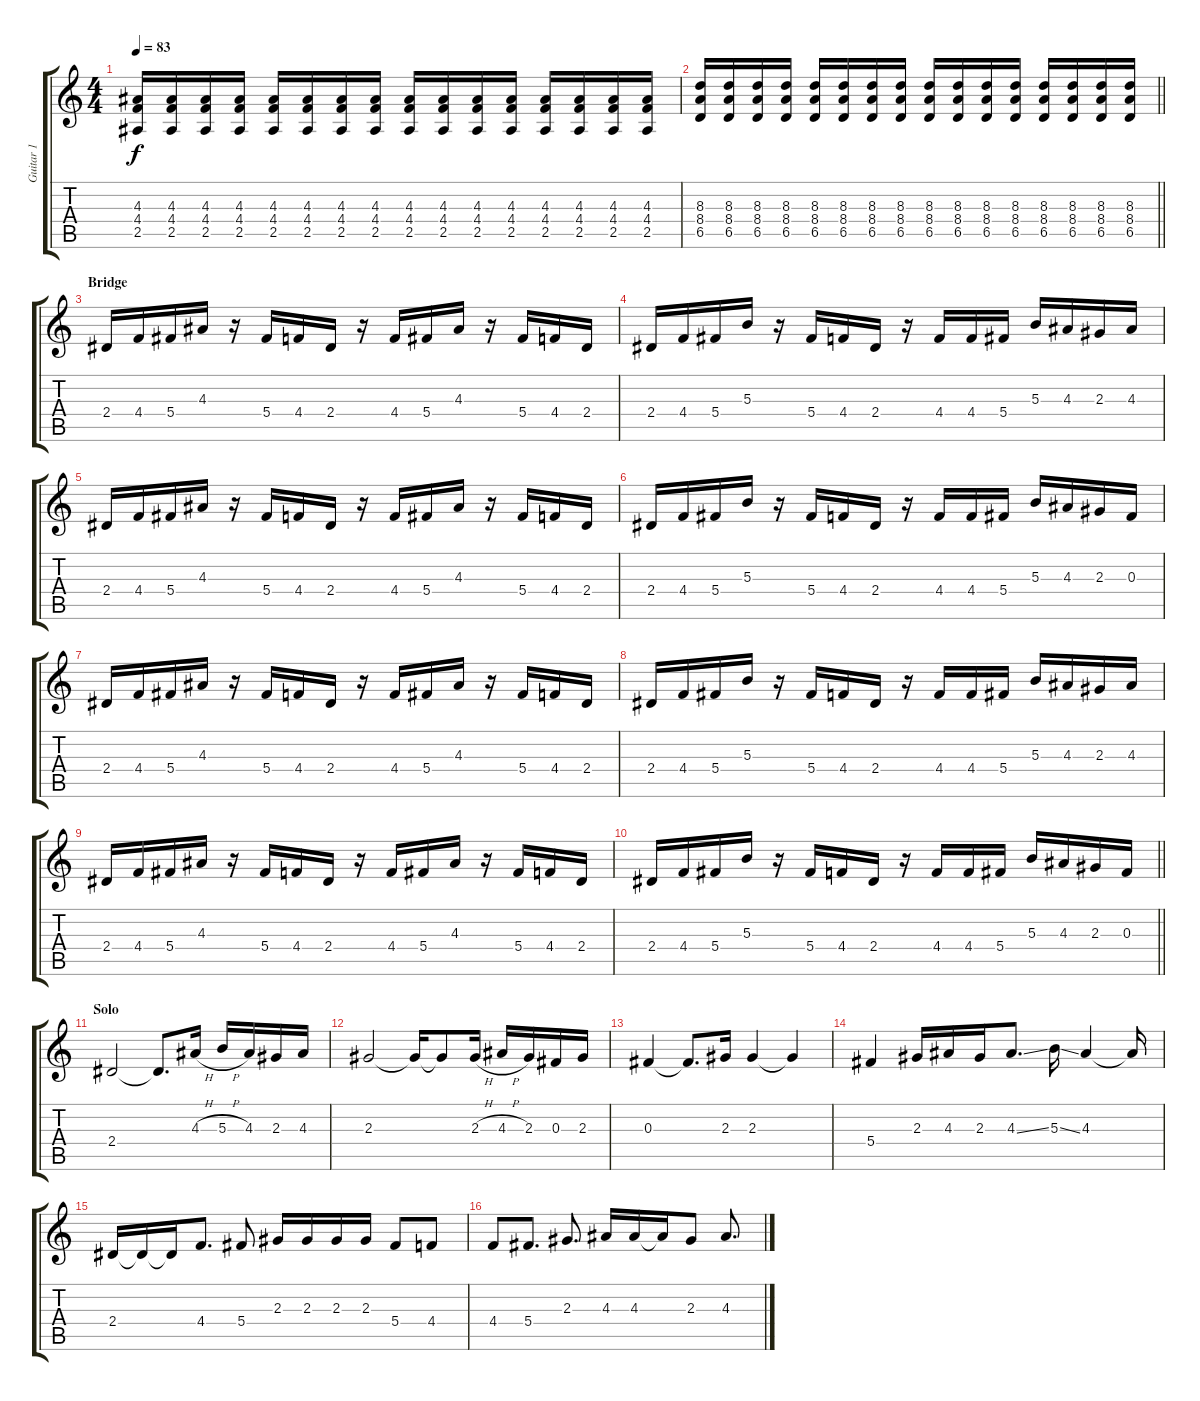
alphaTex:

\track ("Guitar 1" "Guitar 1") {instrument overdrivenguitar}
\staff {score tabs}
\tuning (Eb4 Bb3 Gb3 Db3 Ab2 Eb2) {hide}
\ts (4 4)
\tempo 83
\clef g2
\ks c
(4.3 4.4 2.5).16{dy f} (4.3 4.4 2.5).16 (4.3 4.4 2.5).16 (4.3 4.4 2.5).16 (4.3 4.4 2.5).16 (4.3 4.4 2.5).16 (4.3 4.4 2.5).16 (4.3 4.4 2.5).16 (4.3 4.4 2.5).16 (4.3 4.4 2.5).16 (4.3 4.4 2.5).16 (4.3 4.4 2.5).16 (4.3 4.4 2.5).16 (4.3 4.4 2.5).16 (4.3 4.4 2.5).16 (4.3 4.4 2.5).16 |
\barLineRight lightlight
(8.3 8.4 6.5).16 (8.3 8.4 6.5).16 (8.3 8.4 6.5).16 (8.3 8.4 6.5).16 (8.3 8.4 6.5).16 (8.3 8.4 6.5).16 (8.3 8.4 6.5).16 (8.3 8.4 6.5).16 (8.3 8.4 6.5).16 (8.3 8.4 6.5).16 (8.3 8.4 6.5).16 (8.3 8.4 6.5).16 (8.3 8.4 6.5).16 (8.3 8.4 6.5).16 (8.3 8.4 6.5).16 (8.3 8.4 6.5).16 |
\section ("" "Bridge")
2.4.16{volume 9} 4.4.16 5.4.16 4.3.16 r.16 5.4.16 4.4.16 2.4.16 r.16 4.4.16 5.4.16 4.3.16 r.16 5.4.16 4.4.16 2.4.16 |
2.4.16 4.4.16 5.4.16 5.3.16 r.16 5.4.16 4.4.16 2.4.16 r.16 4.4.16 4.4.16 5.4.16 5.3.16 4.3.16 2.3.16 4.3.16 |
2.4.16 4.4.16 5.4.16 4.3.16 r.16 5.4.16 4.4.16 2.4.16 r.16 4.4.16 5.4.16 4.3.16 r.16 5.4.16 4.4.16 2.4.16 |
2.4.16 4.4.16 5.4.16 5.3.16 r.16 5.4.16 4.4.16 2.4.16 r.16 4.4.16 4.4.16 5.4.16 5.3.16 4.3.16 2.3.16 0.3.16 |
2.4.16 4.4.16 5.4.16 4.3.16 r.16 5.4.16 4.4.16 2.4.16 r.16 4.4.16 5.4.16 4.3.16 r.16 5.4.16 4.4.16 2.4.16 |
2.4.16 4.4.16 5.4.16 5.3.16 r.16 5.4.16 4.4.16 2.4.16 r.16 4.4.16 4.4.16 5.4.16 5.3.16 4.3.16 2.3.16 4.3.16 |
2.4.16 4.4.16 5.4.16 4.3.16 r.16 5.4.16 4.4.16 2.4.16 r.16 4.4.16 5.4.16 4.3.16 r.16 5.4.16 4.4.16 2.4.16 |
\barLineRight lightlight
2.4.16 4.4.16 5.4.16 5.3.16 r.16 5.4.16 4.4.16 2.4.16 r.16 4.4.16 4.4.16 5.4.16 5.3.16 4.3.16 2.3.16 0.3.16 |
\section ("" "Solo")
2.4.2{volume 16} 2.4{t}.8{d} 4.3{h}.16 5.3{h}.16 4.3.16 2.3.16 4.3.16 |
2.3.2 2.3{t}.16 2.3{t}.8 2.3{h}.16 4.3{h}.16 2.3.16 0.3.16 2.3.16 |
0.3.4 0.3{t}.8{d} 2.3.16 2.3.4 2.3{t}.4 |
5.4.4 2.3.16 4.3.16 2.3.16 4.3{ss}.8{d} 5.3{ss}.16 4.3.4 4.3{t}.16 |
2.4.16 2.4{t}.16 2.4{t}.16 4.4.8{d} 5.4.8 2.3.16 2.3.16 2.3.16 2.3.16 5.4.8 4.4.8 |
4.4.8 5.4.8{d} 2.3.8{d} 4.3.16 4.3.16 4.3{t}.16 2.3.8 4.3.8{d}
